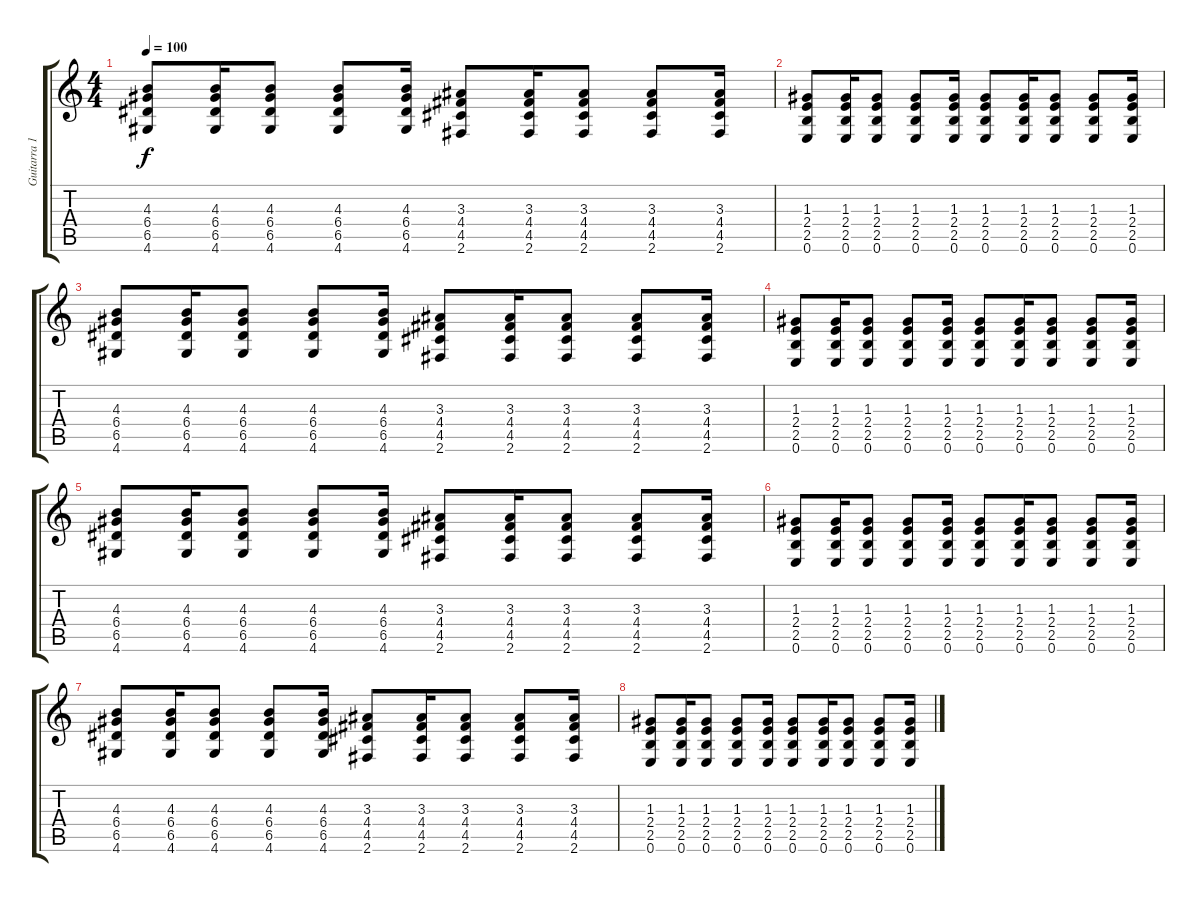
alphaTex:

\track ("Guitarra 1" "Guitarra 1") {instrument overdrivenguitar}
\staff {score tabs}
\tuning (E4 B3 G3 D3 A2 E2) {hide}
\ts (4 4)
\tempo 100
\clef g2
\ks c
(4.3 6.4 6.5 4.6).8{dy f} (4.3 6.4 6.5 4.6).16 (4.3 6.4 6.5 4.6).8 (4.3 6.4 6.5 4.6).8 (4.3 6.4 6.5 4.6).16 (3.3 4.4 4.5 2.6).8 (3.3 4.4 4.5 2.6).16 (3.3 4.4 4.5 2.6).8 (3.3 4.4 4.5 2.6).8 (3.3 4.4 4.5 2.6).16 |
(1.3 2.4 2.5 0.6).8 (1.3 2.4 2.5 0.6).16 (1.3 2.4 2.5 0.6).8 (1.3 2.4 2.5 0.6).8 (1.3 2.4 2.5 0.6).16 (1.3 2.4 2.5 0.6).8 (1.3 2.4 2.5 0.6).16 (1.3 2.4 2.5 0.6).8 (1.3 2.4 2.5 0.6).8 (1.3 2.4 2.5 0.6).16 |
(4.3 6.4 6.5 4.6).8 (4.3 6.4 6.5 4.6).16 (4.3 6.4 6.5 4.6).8 (4.3 6.4 6.5 4.6).8 (4.3 6.4 6.5 4.6).16 (3.3 4.4 4.5 2.6).8 (3.3 4.4 4.5 2.6).16 (3.3 4.4 4.5 2.6).8 (3.3 4.4 4.5 2.6).8 (3.3 4.4 4.5 2.6).16 |
(1.3 2.4 2.5 0.6).8 (1.3 2.4 2.5 0.6).16 (1.3 2.4 2.5 0.6).8 (1.3 2.4 2.5 0.6).8 (1.3 2.4 2.5 0.6).16 (1.3 2.4 2.5 0.6).8 (1.3 2.4 2.5 0.6).16 (1.3 2.4 2.5 0.6).8 (1.3 2.4 2.5 0.6).8 (1.3 2.4 2.5 0.6).16 |
(4.3 6.4 6.5 4.6).8 (4.3 6.4 6.5 4.6).16 (4.3 6.4 6.5 4.6).8 (4.3 6.4 6.5 4.6).8 (4.3 6.4 6.5 4.6).16 (3.3 4.4 4.5 2.6).8 (3.3 4.4 4.5 2.6).16 (3.3 4.4 4.5 2.6).8 (3.3 4.4 4.5 2.6).8 (3.3 4.4 4.5 2.6).16 |
(1.3 2.4 2.5 0.6).8 (1.3 2.4 2.5 0.6).16 (1.3 2.4 2.5 0.6).8 (1.3 2.4 2.5 0.6).8 (1.3 2.4 2.5 0.6).16 (1.3 2.4 2.5 0.6).8 (1.3 2.4 2.5 0.6).16 (1.3 2.4 2.5 0.6).8 (1.3 2.4 2.5 0.6).8 (1.3 2.4 2.5 0.6).16 |
(4.3 6.4 6.5 4.6).8 (4.3 6.4 6.5 4.6).16 (4.3 6.4 6.5 4.6).8 (4.3 6.4 6.5 4.6).8 (4.3 6.4 6.5 4.6).16 (3.3 4.4 4.5 2.6).8 (3.3 4.4 4.5 2.6).16 (3.3 4.4 4.5 2.6).8 (3.3 4.4 4.5 2.6).8 (3.3 4.4 4.5 2.6).16 |
(1.3 2.4 2.5 0.6).8 (1.3 2.4 2.5 0.6).16 (1.3 2.4 2.5 0.6).8 (1.3 2.4 2.5 0.6).8 (1.3 2.4 2.5 0.6).16 (1.3 2.4 2.5 0.6).8 (1.3 2.4 2.5 0.6).16 (1.3 2.4 2.5 0.6).8 (1.3 2.4 2.5 0.6).8 (1.3 2.4 2.5 0.6).16
